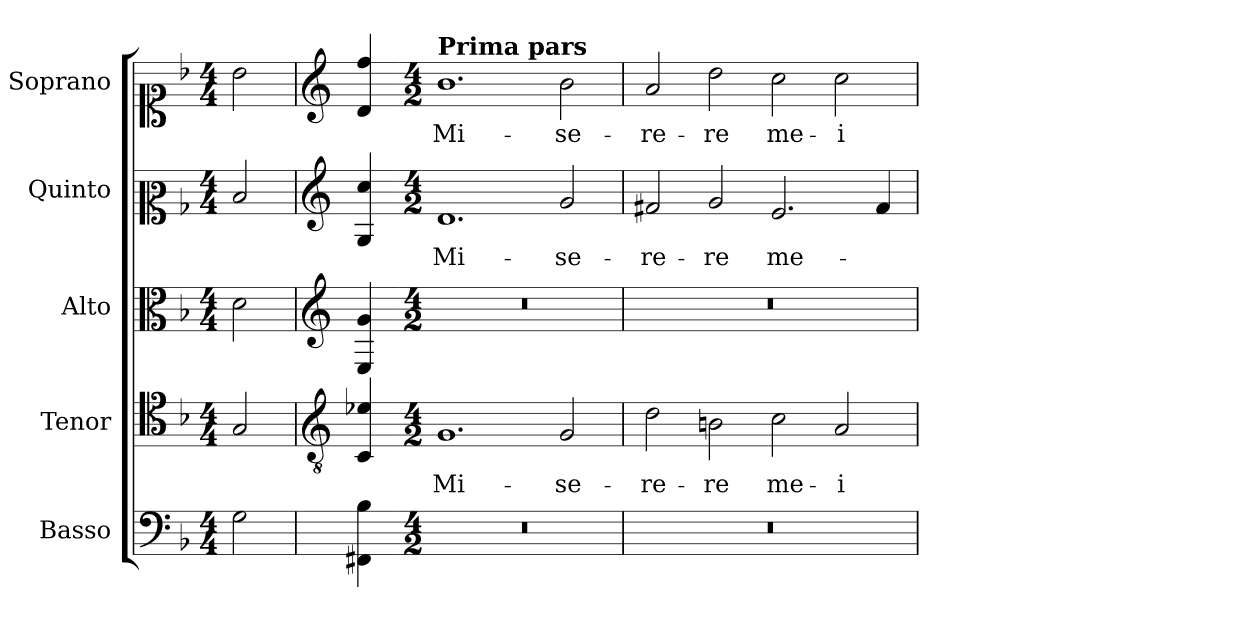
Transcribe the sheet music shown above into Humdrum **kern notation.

**kern	**kern	**text	**kern	**kern	**text	**kern	**text
*part5	*part4	*part4	*part3	*part2	*part2	*part1	*part1
*staff5	*staff4	*staff4	*staff3	*staff2	*staff2	*staff1	*staff1
*I"Basso	*I"Tenor	*	*I"Alto	*I"Quinto	*	*I"Soprano	*
*I'B.	*I'T.	*	*I'A.	*I'Q.	*	*I'S.	*
!!LO:PB:g=z
*clefF4	*clefC4	*	*clefC3	*clefC2	*	*clefC1	*
*	*ITrd7c12	*	*	*	*	*	*
*k[b-]	*k[b-]	*	*k[b-]	*k[b-]	*	*k[b-]	*
*F:	*F:	*	*F:	*F:	*	*F:	*
*M4/4	*M4/4	*	*M4/4	*M4/4	*	*M4/4	*
=1	=1	=1	=1	=1	=1	=1	=1
!LO:N:head=open	!LO:N:head=open	!	!LO:N:head=open	!LO:N:head=open	!	!LO:N:head=open	!
2Gi\	2GGi/	.	2di\	2di/	.	2b-i\	.
=2	=2	=2	=2	=2	=2	=2	=2
*	*clefGv2	*	*clefG2	*clefG2	*	*clefG2	*
4FF#Xi\ 4B-i	4CCi/ 4E-Xi	.	4Ei/ 4gi	4Gi/ 4cci	.	4di/ 4ffi	.
=3-	=3-	=3-	=3-	=3-	=3-	=3-	=3-
*M4/2	*M4/2	*	*M4/2	*M4/2	*	*M4/2	*
!LO:N:vis=1	!	!	!	!	!	!	!
!	!	!LO:LY:b:color=#000000	!LO:N:vis=1	!	!	!	!
!	!	!	!	!	!LO:LY:b:color=#000000	!	!
!	!	!	!	!	!	!LO:TX:a:B:t=Prima pars	!
!	!	!	!	!	!	!	!LO:LY:b:color=#000000
0r	1.GGi	Mi-	0r	1.di	Mi-	1.b-i	Mi-
!	!	!LO:LY:b:color=#000000	!	!	!	!	!
!	!	!	!	!	!LO:LY:b:color=#000000	!	!
!	!	!	!	!	!	!	!LO:LY:b:color=#000000
.	2GGi/	-se-	.	2gi/	-se-	2b-i\	-se-
=4	=4	=4	=4	=4	=4	=4	=4
!LO:N:vis=1	!	!	!	!	!	!	!
!	!	!LO:LY:b:color=#000000	!LO:N:vis=1	!	!	!	!
!	!	!	!	!	!LO:LY:b:color=#000000	!	!
!	!	!	!	!	!	!	!LO:LY:b:color=#000000
0r	2Di\	-re-	0r	2f#Xi/	-re-	2ai/	-re-
!	!	!LO:LY:b:color=#000000	!	!	!	!	!
!	!	!	!	!	!LO:LY:b:color=#000000	!	!
!	!	!	!	!	!	!	!LO:LY:b:color=#000000
.	2BBni\	-re	.	2gi/	-re	2ddi\	-re
!	!	!LO:LY:b:color=#000000	!	!	!	!	!
!	!	!	!	!	!LO:LY:b:color=#000000	!	!
!	!	!	!	!	!	!	!LO:LY:b:color=#000000
.	2Ci\	me-	.	2.ei/	me-	2cci\	me-
!	!	!LO:LY:b:color=#000000	!	!	!	!	!
!	!	!	!	!	!	!	!LO:LY:b:color=#000000
.	2AAi/	-i	.	.	.	2cci\	-i
.	.	.	.	4f#i/	.	.	.
=	=	=	=	=	=	=	=
*-	*-	*-	*-	*-	*-	*-	*-
